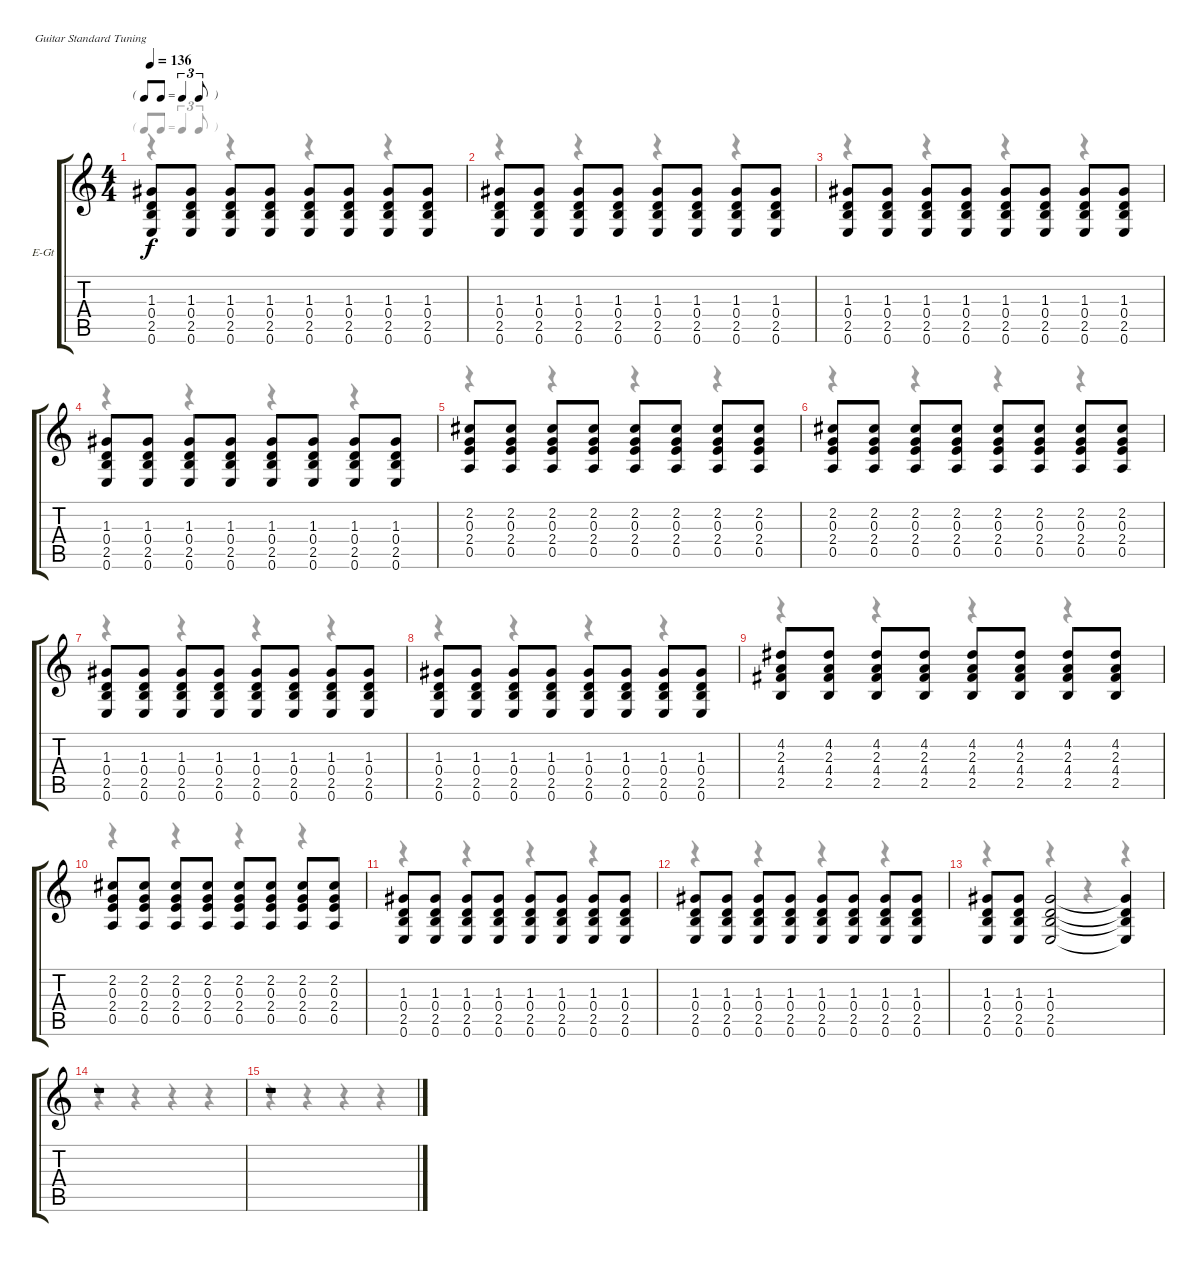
\bracketExtendMode groupsimilarinstruments
\firstSystemTrackNameOrientation horizontal
\otherSystemsTrackNameOrientation horizontal
\track ("Track 2" "E-Gt") {instrument electricguitarjazz}
\staff {score tabs}
\tuning (E4 B3 G3 D3 A2 E2)
\voice
\ts (4 4)
\tf triplet8th
\tempo 136
\clef g2
\ks c
(1.3 0.4 2.5 0.6).8{dy f} (1.3 0.4 2.5 0.6).8 (1.3 0.4 2.5 0.6).8 (1.3 0.4 2.5 0.6).8 (1.3 0.4 2.5 0.6).8 (1.3 0.4 2.5 0.6).8 (1.3 0.4 2.5 0.6).8 (1.3 0.4 2.5 0.6).8 |
(1.3 0.4 2.5 0.6).8 (1.3 0.4 2.5 0.6).8 (1.3 0.4 2.5 0.6).8 (1.3 0.4 2.5 0.6).8 (1.3 0.4 2.5 0.6).8 (1.3 0.4 2.5 0.6).8 (1.3 0.4 2.5 0.6).8 (1.3 0.4 2.5 0.6).8 |
(1.3 0.4 2.5 0.6).8 (1.3 0.4 2.5 0.6).8 (1.3 0.4 2.5 0.6).8 (1.3 0.4 2.5 0.6).8 (1.3 0.4 2.5 0.6).8 (1.3 0.4 2.5 0.6).8 (1.3 0.4 2.5 0.6).8 (1.3 0.4 2.5 0.6).8 |
(1.3 0.4 2.5 0.6).8 (1.3 0.4 2.5 0.6).8 (1.3 0.4 2.5 0.6).8 (1.3 0.4 2.5 0.6).8 (1.3 0.4 2.5 0.6).8 (1.3 0.4 2.5 0.6).8 (1.3 0.4 2.5 0.6).8 (1.3 0.4 2.5 0.6).8 |
(2.2 0.3 2.4 0.5).8 (2.2 0.3 2.4 0.5).8 (2.2 0.3 2.4 0.5).8 (2.2 0.3 2.4 0.5).8 (2.2 0.3 2.4 0.5).8 (2.2 0.3 2.4 0.5).8 (2.2 0.3 2.4 0.5).8 (2.2 0.3 2.4 0.5).8 |
(2.2 0.3 2.4 0.5).8 (2.2 0.3 2.4 0.5).8 (2.2 0.3 2.4 0.5).8 (2.2 0.3 2.4 0.5).8 (2.2 0.3 2.4 0.5).8 (2.2 0.3 2.4 0.5).8 (2.2 0.3 2.4 0.5).8 (2.2 0.3 2.4 0.5).8 |
(1.3 0.4 2.5 0.6).8 (1.3 0.4 2.5 0.6).8 (1.3 0.4 2.5 0.6).8 (1.3 0.4 2.5 0.6).8 (1.3 0.4 2.5 0.6).8 (1.3 0.4 2.5 0.6).8 (1.3 0.4 2.5 0.6).8 (1.3 0.4 2.5 0.6).8 |
(1.3 0.4 2.5 0.6).8 (1.3 0.4 2.5 0.6).8 (1.3 0.4 2.5 0.6).8 (1.3 0.4 2.5 0.6).8 (1.3 0.4 2.5 0.6).8 (1.3 0.4 2.5 0.6).8 (1.3 0.4 2.5 0.6).8 (1.3 0.4 2.5 0.6).8 |
(4.2 2.3 4.4 2.5).8 (4.2 2.3 4.4 2.5).8 (4.2 2.3 4.4 2.5).8 (4.2 2.3 4.4 2.5).8 (4.2 2.3 4.4 2.5).8 (4.2 2.3 4.4 2.5).8 (4.2 2.3 4.4 2.5).8 (4.2 2.3 4.4 2.5).8 |
(2.2 0.3 2.4 0.5).8 (2.2 0.3 2.4 0.5).8 (2.2 0.3 2.4 0.5).8 (2.2 0.3 2.4 0.5).8 (2.2 0.3 2.4 0.5).8 (2.2 0.3 2.4 0.5).8 (2.2 0.3 2.4 0.5).8 (2.2 0.3 2.4 0.5).8 |
(1.3 0.4 2.5 0.6).8 (1.3 0.4 2.5 0.6).8 (1.3 0.4 2.5 0.6).8 (1.3 0.4 2.5 0.6).8 (1.3 0.4 2.5 0.6).8 (1.3 0.4 2.5 0.6).8 (1.3 0.4 2.5 0.6).8 (1.3 0.4 2.5 0.6).8 |
(1.3 0.4 2.5 0.6).8 (1.3 0.4 2.5 0.6).8 (1.3 0.4 2.5 0.6).8 (1.3 0.4 2.5 0.6).8 (1.3 0.4 2.5 0.6).8 (1.3 0.4 2.5 0.6).8 (1.3 0.4 2.5 0.6).8 (1.3 0.4 2.5 0.6).8 |
(1.3 0.4 2.5 0.6).8 (1.3 0.4 2.5 0.6).8 (1.3 0.4 2.5 0.6).2 (1.3{t} 0.4{t} 2.5{t} 0.6{t}).4 |
r.1 |
r.1
\voice
\clef g2
\ottava regular
\simile none
\ks c
r.4{dy mf} r.4 r.4 r.4 |
r.4 r.4 r.4 r.4 |
r.4 r.4 r.4 r.4 |
r.4 r.4 r.4 r.4 |
r.4 r.4 r.4 r.4 |
r.4 r.4 r.4 r.4 |
r.4 r.4 r.4 r.4 |
r.4 r.4 r.4 r.4 |
r.4 r.4 r.4 r.4 |
r.4 r.4 r.4 r.4 |
r.4 r.4 r.4 r.4 |
r.4 r.4 r.4 r.4 |
r.4 r.4 r.4 r.4 |
r.4 r.4 r.4 r.4 |
r.4 r.4 r.4 r.4
